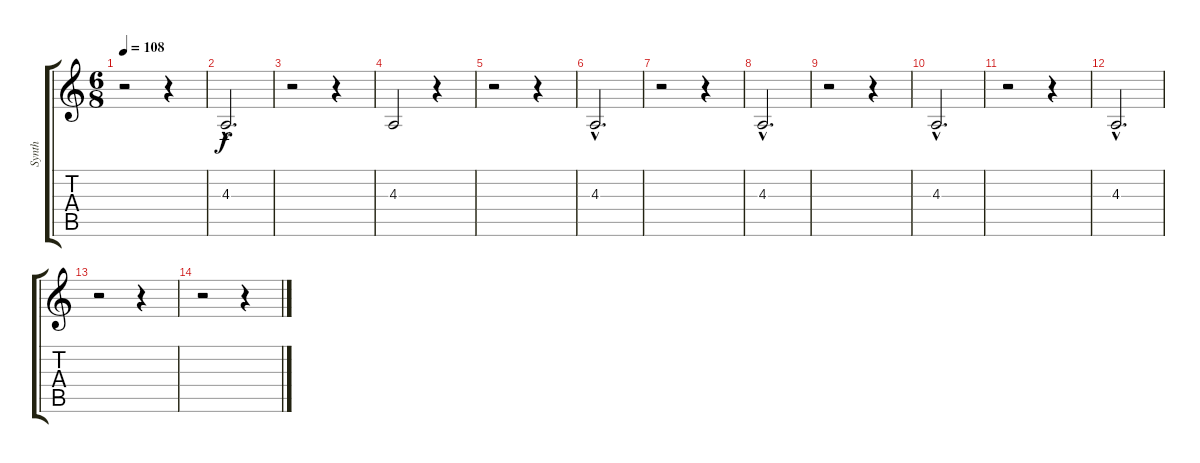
\track ("Synth" "Synth") {instrument choiraahs}
\staff {score tabs}
\tuning (D4 A3 F3 C3 G2 D2) {hide}
\ts (6 8)
\tempo 108
\clef g2
\ks c
r.2{dy f} r.4{volume 12} |
4.3{hac}.2{d volume 0} |
r.2 r.4{volume 12} |
4.3.2{volume 0} r.4 |
r.2{volume 12} r.4 |
4.3{hac}.2{d volume 0} |
r.2 r.4{volume 12} |
4.3{hac}.2{d volume 0} |
r.2 r.4{volume 12} |
4.3{hac}.2{d volume 0} |
r.2 r.4{volume 12} |
4.3{hac}.2{d volume 0} |
r.2 r.4{volume 12} |
r.2 r.4
